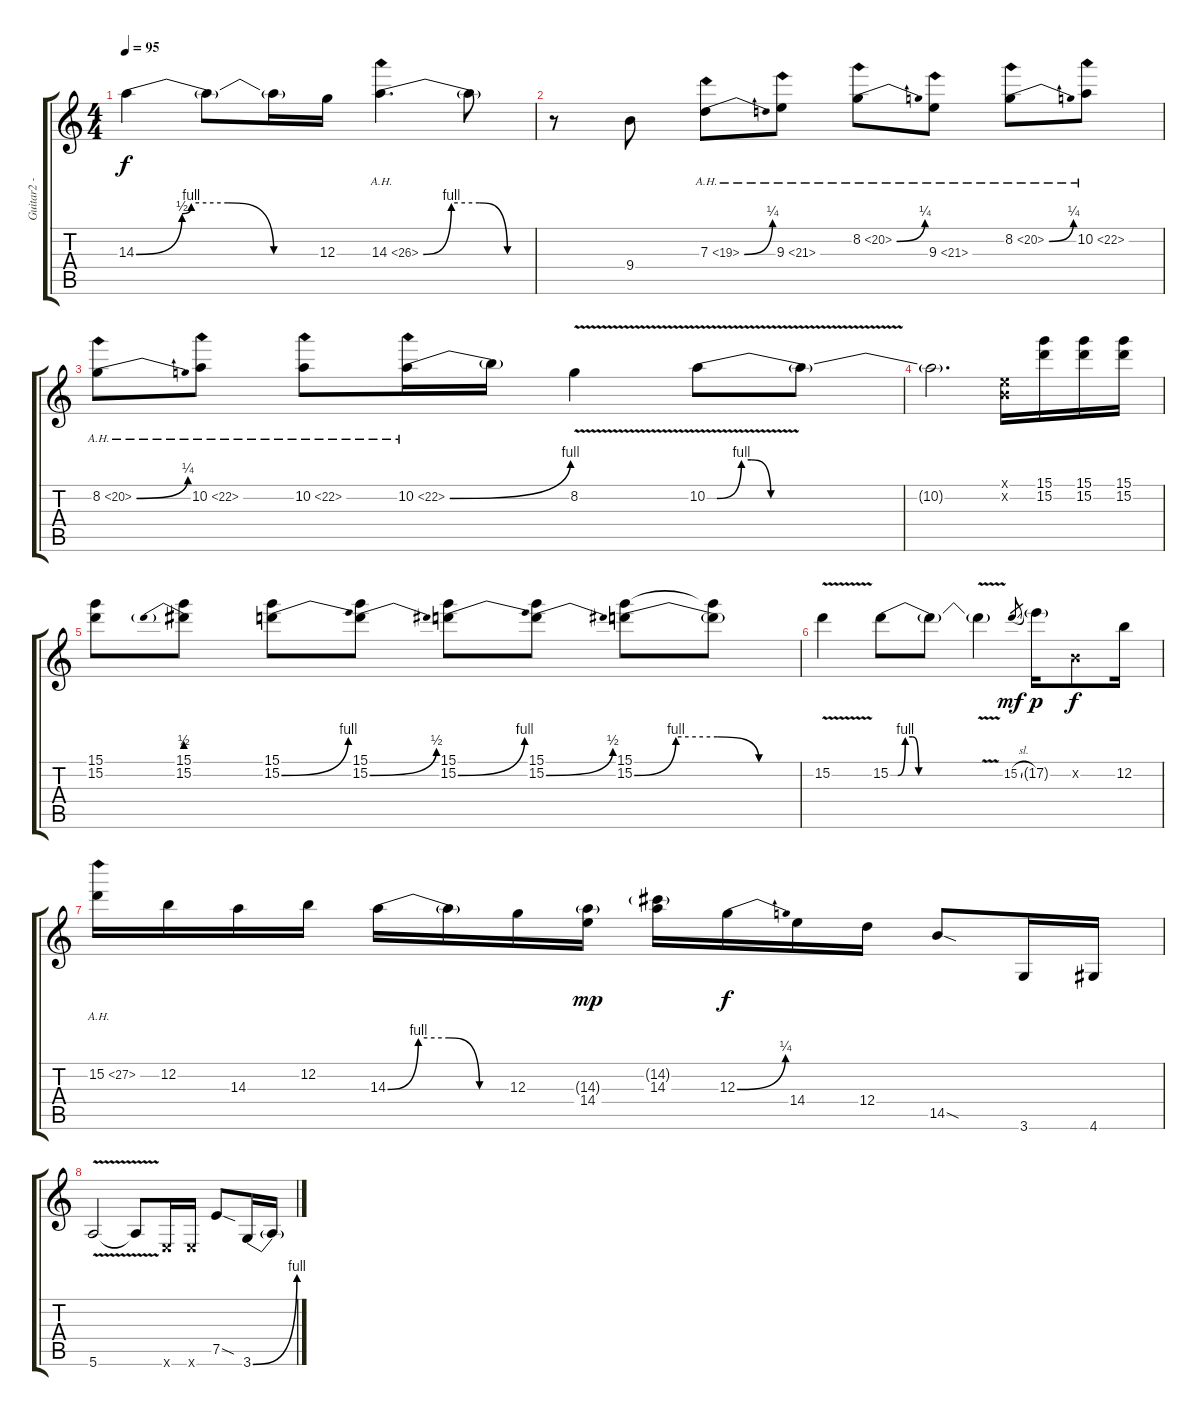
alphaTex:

\track ("Guitar2 - David Gilmour (effect2)" "Guitar2 - ") {instrument electricguitarclean}
\staff {score tabs}
\tuning (E4 B3 G3 D3 A2 E2) {hide}
\ts (4 4)
\tempo 95
\clef g2
\ks c
14.3{be (custom 0 0 15 2 18 4 30 4 45 0 60 0)}.4{dy f} 14.3{t}.8 14.3{t}.16 12.3.16 14.3{be (custom 0 0 15 4 30 4 45 0 60 0) ah 12}.4{d} 14.3{t}.8 |
r.8 9.4.8 7.3{be (bend 0 0 60 1) ah 12}.8 9.3{ah 12}.8 8.2{be (bend 0 0 60 1) ah 12}.8 9.3{ah 12}.8 8.2{be (bend 0 0 60 1) ah 12}.8 10.2{ah 12}.8 |
8.2{be (bend 0 0 60 1) ah 12}.8 10.2{ah 12}.8 10.2{ah 12}.8 10.2{be (bend 0 0 60 4) ah 12}.16 10.2{t}.16 8.2{v}.4 10.2{be (custom 0 0 2 0 7 4 9 4 13 0 45 0 60 0) v}.8 10.2{t}.8 |
10.2{t}.2{d} (0.1{x} 0.2{x}).16 (15.1 15.2).16 (15.1 15.2).16 (15.1 15.2).16 |
(15.1 15.2).8 (15.1 15.2{be (prebend 0 2 60 2)}).8 (15.1 15.2{be (bend 0 0 60 4)}).8 (15.1 15.2{be (bend 0 0 60 2)}).8 (15.1 15.2{be (bend 0 0 60 4)}).8 (15.1 15.2{be (bend 0 0 60 2)}).8 (15.1 15.2{be (custom 0 0 15 4 30 4 45 0 60 0)}).8 (15.1{t} 15.2{t}).8 |
15.2{v}.4 15.2{be (custom 0 0 5 0 10 4 15 4 19 0 60 0)}.8 15.2{t}.8 15.2{v t}.4 15.2{sl}.8{gr dy mf} 17.2{g}.16{dy p} 0.2{x}.8{dy f} 12.2.16 |
15.2{ah 12}.16 12.2.16 14.3.16 12.2.16 14.3{be (custom 0 0 15 4 30 4 45 0 60 0)}.16 14.3{t}.16 12.3.16 (14.3{g} 14.4).16{dy mp} (14.2{g} 14.3).16 12.3{be (bend 0 0 60 1)}.16{dy f} 14.4.16 12.4.16 14.5{sod}.8 3.6.16 4.6.16 |
5.6{v}.2 5.6{t}.8 0.6{x}.16 0.6{x}.16 7.5{sod}.8 3.6{be (bend 0 0 60 4)}.16 3.6{t}.16
